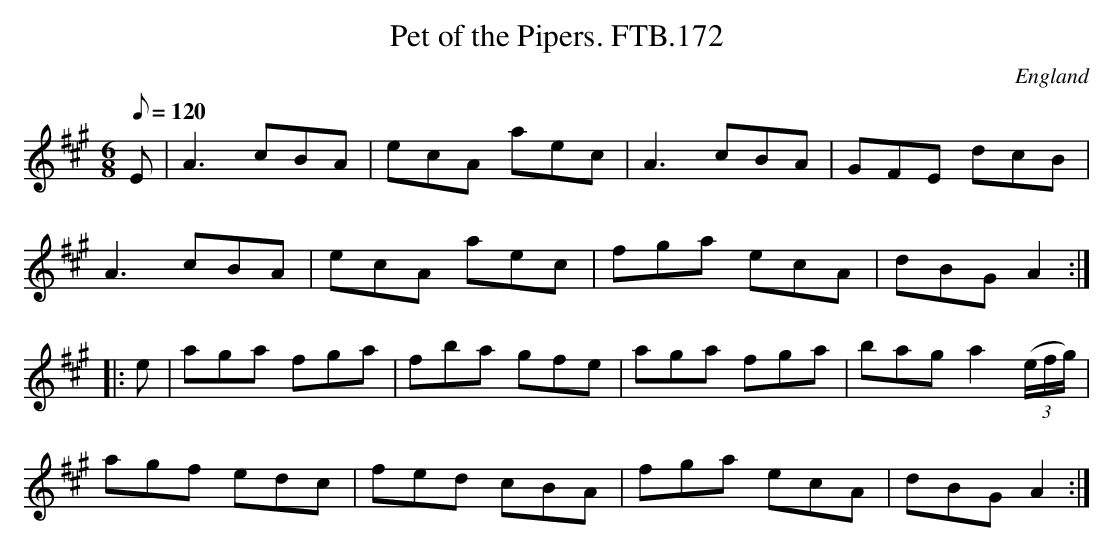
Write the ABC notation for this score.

X:1
T:Pet of the Pipers. FTB.172
M:6/8
Q:120
O:England
K:A
E|A3 cBA|ecA aec|A3 cBA|GFE dcB|
A3 cBA|ecA aec|fga ecA|dBG A2:|
|:e|aga fga|fba gfe|aga fga|bag a2((3e/f/g/)|
agf edc|fed cBA|fga ecA|dBG A2:|
